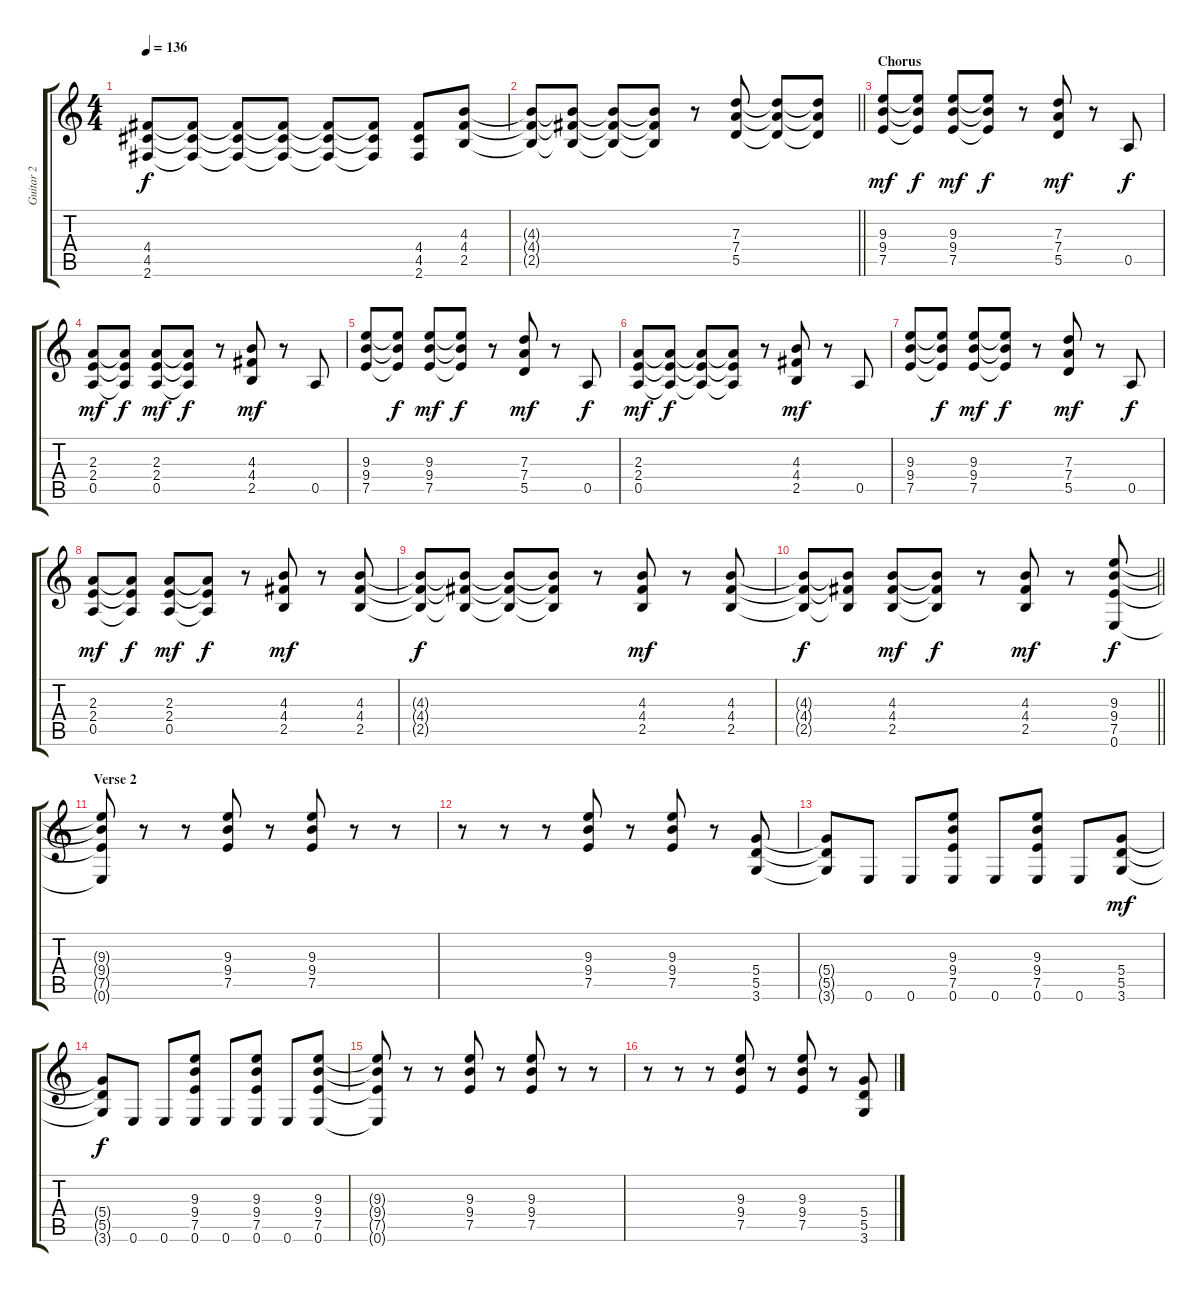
\track ("Guitar 2" "Guitar 2") {instrument distortionguitar}
\staff {score tabs}
\tuning (E4 B3 G3 D3 A2 E2) {hide}
\ts (4 4)
\tempo 136
\clef g2
\ks c
(4.4{t} 4.5{t} 2.6{t}).8{dy f} (4.4{t} 4.5{t} 2.6{t}).8 (4.4{t} 4.5{t} 2.6{t}).8 (4.4{t} 4.5{t} 2.6{t}).8 (4.4{t} 4.5{t} 2.6{t}).8 (4.4{t} 4.5{t} 2.6{t}).8 (4.4 4.5 2.6).8 (4.3 4.4 2.5).8 |
\barLineRight lightlight
(4.3{t} 4.4{t} 2.5{t}).8 (4.3{t} 4.4{t} 2.5{t}).8 (4.3{t} 4.4{t} 2.5{t}).8 (4.3{t} 4.4{t} 2.5{t}).8 r.8 (7.3 7.4 5.5).8 (7.3{t} 7.4{t} 5.5{t}).8 (7.3{t} 7.4{t} 5.5{t}).8 |
\section ("" "Chorus")
(9.3 9.4 7.5).8{dy mf} (9.3{t} 9.4{t} 7.5{t}).8{dy f} (9.3 9.4 7.5).8{dy mf} (9.3{t} 9.4{t} 7.5{t}).8{dy f} r.8 (7.3 7.4 5.5).8{dy mf} r.8 0.5.8{dy f} |
(2.3 2.4 0.5).8{dy mf} (2.3{t} 2.4{t} 0.5{t}).8{dy f} (2.3 2.4 0.5).8{dy mf} (2.3{t} 2.4{t} 0.5{t}).8{dy f} r.8 (4.3 4.4 2.5).8{dy mf} r.8 0.5.8 |
(9.3 9.4 7.5).8 (9.3{t} 9.4{t} 7.5{t}).8{dy f} (9.3 9.4 7.5).8{dy mf} (9.3{t} 9.4{t} 7.5{t}).8{dy f} r.8 (7.3 7.4 5.5).8{dy mf} r.8 0.5.8{dy f} |
(2.3 2.4 0.5).8{dy mf} (2.3{t} 2.4{t} 0.5{t}).8{dy f} (2.3{t} 2.4{t} 0.5{t}).8 (2.3{t} 2.4{t} 0.5{t}).8 r.8 (4.3 4.4 2.5).8{dy mf} r.8 0.5.8 |
(9.3 9.4 7.5).8 (9.3{t} 9.4{t} 7.5{t}).8{dy f} (9.3 9.4 7.5).8{dy mf} (9.3{t} 9.4{t} 7.5{t}).8{dy f} r.8 (7.3 7.4 5.5).8{dy mf} r.8 0.5.8{dy f} |
(2.3 2.4 0.5).8{dy mf} (2.3{t} 2.4{t} 0.5{t}).8{dy f} (2.3 2.4 0.5).8{dy mf} (2.3{t} 2.4{t} 0.5{t}).8{dy f} r.8 (4.3 4.4 2.5).8{dy mf} r.8 (4.3 4.4 2.5).8 |
(4.3{t} 4.4{t} 2.5{t}).8{dy f} (4.3{t} 4.4{t} 2.5{t}).8 (4.3{t} 4.4{t} 2.5{t}).8 (4.3{t} 4.4{t} 2.5{t}).8 r.8 (4.3 4.4 2.5).8{dy mf} r.8 (4.3 4.4 2.5).8 |
\barLineRight lightlight
(4.3{t} 4.4{t} 2.5{t}).8{dy f} (4.3{t} 4.4{t} 2.5{t}).8 (4.3 4.4 2.5).8{dy mf} (4.3{t} 4.4{t} 2.5{t}).8{dy f} r.8 (4.3 4.4 2.5).8{dy mf} r.8 (9.3 9.4 7.5 0.6).8{dy f} |
\section ("" "Verse 2")
(9.3{t} 9.4{t} 7.5{t} 0.6{t}).8 r.8 r.8 (9.3 9.4 7.5).8 r.8 (9.3 9.4 7.5).8 r.8 r.8 |
r.8 r.8 r.8 (9.3 9.4 7.5).8 r.8 (9.3 9.4 7.5).8 r.8 (5.4 5.5 3.6).8 |
(5.4{t} 5.5{t} 3.6{t}).8 0.6.8 0.6.8 (9.3 9.4 7.5 0.6).8 0.6.8 (9.3 9.4 7.5 0.6).8 0.6.8 (5.4 5.5 3.6).8{dy mf} |
(5.4{t} 5.5{t} 3.6{t}).8{dy f} 0.6.8 0.6.8 (9.3 9.4 7.5 0.6).8 0.6.8 (9.3 9.4 7.5 0.6).8 0.6.8 (9.3 9.4 7.5 0.6).8 |
(9.3{t} 9.4{t} 7.5{t} 0.6{t}).8 r.8 r.8 (9.3 9.4 7.5).8 r.8 (9.3 9.4 7.5).8 r.8 r.8 |
r.8 r.8 r.8 (9.3 9.4 7.5).8 r.8 (9.3 9.4 7.5).8 r.8 (5.4 5.5 3.6).8
